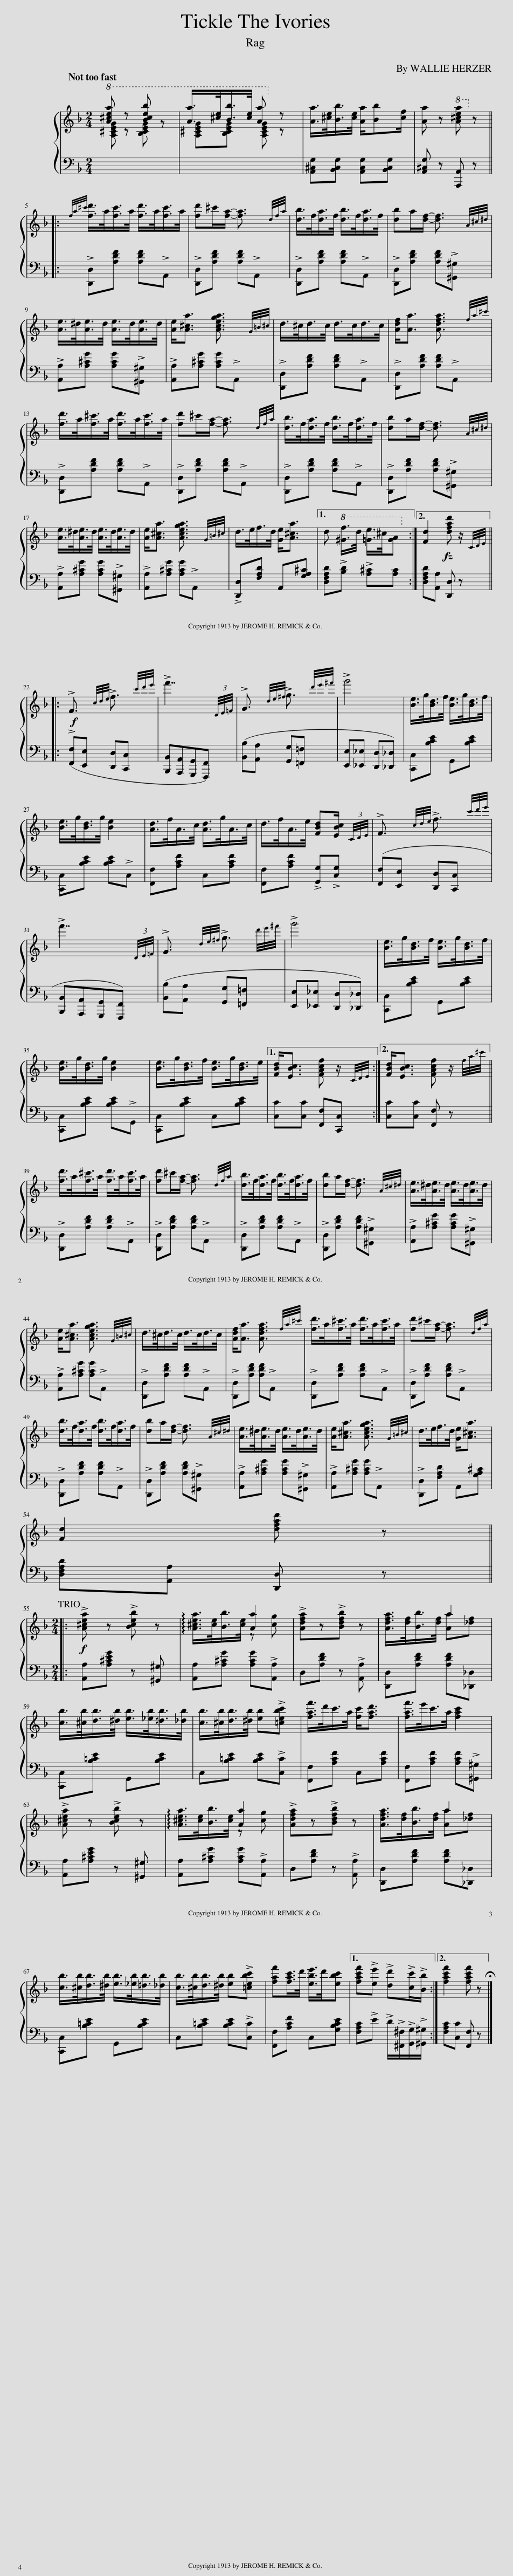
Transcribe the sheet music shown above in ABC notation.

X:1
%%score { ( 1 2 ) | 3 }
L:1/8
Q:1/4=100
M:2/4
I:linebreak $
K:F
V:1 treble
V:2 treble
V:3 bass
V:1
!8va(! [a^c'e'a'] z [bc'e'b'] z | [aa']/>[^c'e']/[bb']/>[c'e']/ [aa']!8va)! z | [Aa]/>[^ce]/[Bb]/>[ce]/ [Aa]/[Bb][cf]/ | [Aa] z!8va(! [a^c'e'a']!8va)! z |:${fa^c'} [fd']/>a/[fc']/>a/ [fd']/>a/[fc']/>a/ | %5
 [fd']^c'/[fa]/- [fa]3/2 (3d/4f/4a/4 | [db]/>f/[da]/>f/ [db]/>f/[da]/>f/ | [db]a/[df]/- [df]3/2 (3A/4^c/4^d/4 |$ [Ae]/>^d/[Ae]/>d/ [Ae]/>d/[Ae]/>d/ | [Ae]<[A^ca] [Acega]3/2 (3G/4=B/4^c/4 | %10
 d/>^c/d/>c/ d/>c/d/>c/ | [Adf]<[Aa] [Adfa]3/2 (3f/4a/4^c'/4 |$ [fd']/>a/[f^c']/>a/ [fd']/>a/[fc']/>a/ | [fd']^c'/[fa]/- [fa]3/2 (3d/4f/4a/4 | [db]/>f/[da]/>f/ [db]/>f/[da]/>f/ | %15
 [db]a/[df]/- [df]3/2 (3A/4^c/4^d/4 |$ [Ae]/>^d/[Ae]/>d/ [Ae]/>d/[Ae]/>d/ | [Ae]<[A^ca] [Acega]3/2 (3G/4=B/4^c/4 | d/>e/f/>d/ [Ge]<[A^ca] |1 d!8va(! [^gf']/>d'/ [=ge']/>^c'/[ga]!8va)! :|2 %20
 [Fd]2 [dfad'] z/ (3C/4D/4E/4 |:$!f! !>!F3/2 (3c/4d/4e/4 !>!f3/2 (3c'/4d'/4e'/4 | !>!f'7/2 (3D/4E/4=F/4 | !>!G3/2 (3d/4e/4^f/4 !>!g3/2 (3d'/4e'/4^f'/4 | !>!g'4 | %25
 [Be]/>g/[Bd]/>f/ [Be]/>g/[Bd]/>f/ |$ [Be]/>g/[Bd]/>g/ [Be]2 | [Ad]/>f/A/>c/ [Ad]/>g/A/>c/ | d/>f/A/>e/ [FBd][EBc]/ (3C/4D/4E/4 | !>!F3/2 (3c/4d/4e/4 !>!f3/2 (3c'/4d'/4e'/4 |$ %30
 !>!f'7/2 (3D/4E/4=F/4 | !>!G3/2 (3d/4e/4^f/4 !>!g3/2 (3d'/4e'/4^f'/4 | !>!g'4 | [Be]/>g/[Bd]/>f/ [Be]/>g/[Bd]/>f/ |$ [Be]/>g/[Bd]/>g/ [Be]2 | %35
 [Be]/>g/[Bd]/>f/ [Be]/>g/[Bd]/>e/ |1 [FBd]<[EBc] [FAcf] z/ (3C/4D/4E/4 :|2 [FBd]<[EBc] [FAcf] z/ (3f/4a/4^c'/4 ||$ [fd']/>a/[f^c']/>a/ [fd']/>a/[fc']/>a/ | [fd']^c'/[fa]/- [fa]3/2 (3d/4f/4a/4 | %40
 [db]/>f/[da]/>f/ [db]/>f/[da]/>f/ | [db]a/[df]/- [df]3/2 (3A/4^c/4^d/4 | [Ae]/>^d/[Ae]/>d/ [Ae]/>d/[Ae]/>d/ |$ [Ae]<[A^ca] [Acega]3/2 (3G/4=B/4^c/4 | d/>^c/d/>c/ d/>c/d/>c/ | %45
 [Adf]<[Aa] [Adfa]3/2 (3f/4a/4^c'/4 | [fd']/>a/[f^c']/>a/ [fd']/>a/[fc']/>a/ | [fd']^c'/[fa]/- [fa]3/2 (3d/4f/4a/4 |$ [db]/>f/[da]/>f/ [db]/>f/[da]/>f/ | [db]a/[df]/- [df]3/2 (3A/4^c/4^d/4 | %50
 [Ae]/>^d/[Ae]/>d/ [Ae]/>d/[Ae]/>d/ | [Ae]<[A^ca] [Acega]3/2 (3G/4=B/4^c/4 | d/>e/f/>d/ [Ge]<[A^ca] |$ [Fd]2 [dfad'] z |:$[M:2/4]!f! !>![A^cea] z !>![Bceb] z | %55
 !arpeggio![A^cea]/>[ce]/[Bb]/>[ce]/ [Aa]2 | !>![Adfa]z!>![Bdfb] z | [Adfa]/>[df]/[Bb]/>[df]/ a2 |$ [cb]/>[^cb]/[db]/>[^db]/ [eb]/>[_eb]/[=db]/>[_db]/ | [cb]/>[^cb]/[db]/>[^db]/ [eb]!>![=cebc'] | %60
 [faf']/>d'/c'/>a/ [fc']<[fad'] | [faf']/>e'/c'/>a/ [fac']2 |$ !>![A^cea] z !>![Bceb] z | !arpeggio![A^cea]/>[ce]/[Bb]/>[ce]/ [Aa]2 | !>![Adfa]z!>![Bdfb] z | %65
 [Adfa]/>[df]/[Bb]/>[df]/ a2 |$ [cb]/>[^cb]/[db]/>[^db]/ [eb]/>[_eb]/[=db]/>[_db]/ | [cb]/>[^cb]/[db]/>[^db]/ [eb]!>![=cebc'] | [faf'][fac']/>d'/ [ebe']/>d'/[ebc'] |1 [fac'f']!>![ee'] !>![dd']!>![cc']/!>![Bb]/ :|2 %70
 [fac'f']2 [fac'f'] z |] %71
V:2
!8va(! [A^ceg] z [Bceg] x | [A^ceg][Bceg] [Aceg]!8va)! z | x4 | x2!8va(! x!8va)! x |:$ x4 | %5
 x4 | x4 | x4 |$ x4 | x4 | %10
 x4 | x4 |$ x4 | x4 | x4 | %15
 x4 |$ x4 | x4 | x4 |1 x!8va(! x3!8va)! :|2 %20
 x4 |:$ x4 | x4 | x4 | x4 | %25
 x4 |$ x4 | x4 | x4 | x4 |$ %30
 x4 | x4 | x4 | x4 |$ x4 | %35
 x4 |1 x4 :|2 x4 ||$ x4 | x4 | %40
 x4 | x4 | x4 |$ x4 | x4 | %45
 x4 | x4 | x4 |$ x4 | x4 | %50
 x4 | x4 | x4 |$ x4 |:$[M:2/4] x4 | %55
 x2 z [^cg] | x4 | x2 [Aa][_df] |$ x4 | x4 | %60
 x4 | x4 |$ x4 | x2 z [^cg] | x4 | %65
 x2 [Aa][_df] |$ x4 | x4 | x4 |1 x4 :|2 %70
 x4 |] %71
V:3
 x4 | x4 | [A,,^C,G,][B,,C,G,] [A,,C,G,][B,,C,G,] | [A,,^C,G,] z [A,,,A,,] z |:$ !>![D,,D,][A,DF] [A,DF]!>!A,, | %5
 !>![D,,D,][A,DF] [A,DF]!>!A,, | !>![D,,D,][A,DF] [A,DF]!>!A,, | !>![D,,D,][A,DF] [A,DF]!>![^G,,^G,] |$ !>![A,,A,][A,^CG] [A,CG]!>![^G,,^G,] | !>![A,,A,][A,^CG] [A,CG]!>!A,, | %10
 !>![D,,D,][A,DF] [A,DF]!>!A,, | !>![D,,D,][A,DF] [A,DF]!>!A,, |$ !>![D,,D,][A,DF] [A,DF]!>!A,, | !>![D,,D,][A,DF] [A,DF]!>!A,, | !>![D,,D,][A,DF] [A,DF]!>!A,, | %15
 !>![D,,D,][A,DF] [A,DF]!>![^G,,^G,] |$ !>![A,,A,][A,^CG] [A,CG]!>![^G,,^G,] | !>![A,,A,][A,^CG] [A,CG]!>!A,, | !>![D,,D,][F,A,D] A,,[G,A,^C] |1 [D,F,A,D]!>![B,D] !>![A,^C][A,C] :|2 %20
 [D,F,A,D][A,,A,] [D,,D,] z |:$ (!>![F,,F,][E,,E,] [D,,D,][C,,C,] | [B,,,B,,][A,,,A,,][G,,,G,,][F,,,F,,]) | ([B,,B,][A,,A,] [G,,G,][=F,,=F,] | [E,,E,][_E,,_E,] [D,,D,][_D,,_D,]) | %25
 [C,,C,][B,CE] G,,[B,CE] |$ [C,,C,][B,CE] [B,CE]!>!C, | [F,,F,][A,CF] C,[A,CF] | [F,,F,][A,CF] !>![G,,G,]!>![C,G,] | ([F,,F,][E,,E,] [D,,D,][C,,C,] |$ %30
 [B,,,B,,][A,,,A,,][G,,,G,,][F,,,F,,]) | ([B,,B,][A,,A,] [G,,G,][=F,,=F,] | [E,,E,][_E,,_E,] [D,,D,][_D,,_D,]) | [C,,C,][B,CE] G,,[B,CE] |$ [C,,C,][B,CE] [B,CE]!>!G,, | %35
 [C,,C,][B,CE] C,[B,CE] |1 [C,C][C,C] [F,,F,][C,,C,] :|2 [C,C][C,C] [F,,F,] z ||$ !>![D,,D,][A,DF] [A,DF]!>!A,, | !>![D,,D,][A,DF] [A,DF]!>!A,, | %40
 !>![D,,D,][A,DF] [A,DF]!>!A,, | !>![D,,D,][A,DF] [A,DF]!>![^G,,^G,] | !>![A,,A,][A,^CG] [A,CG]!>![^G,,^G,] |$ !>![A,,A,][A,^CG] [A,CG]!>!A,, | !>![D,,D,][A,DF] [A,DF]!>!A,, | %45
 !>![D,,D,][A,DF] [A,DF]!>!A,, | !>![D,,D,][A,DF] [A,DF]!>!A,, | !>![D,,D,][A,DF] [A,DF]!>!A,, |$ !>![D,,D,][A,DF] [A,DF]!>!A,, | !>![D,,D,][A,DF] [A,DF]!>![^G,,^G,] | %50
 !>![A,,A,][A,^CG] [A,CG]!>![^G,,^G,] | !>![A,,A,][A,^CG] [A,CG]!>!A,, | !>![D,,D,][F,A,D] A,,[G,A,^C] |$ [D,F,A,D][A,,A,] [D,,D,] z |:$[M:2/4] [A,,A,][A,^CEG] z [^G,,^G,] | %55
 [A,,A,][A,^CG] [A,CG]!>![A,,A,] | D,[A,DF] z !>![A,,A,] | [D,,D,][A,DF] [A,DF][_D,,_D,] |$ [C,,C,][B,=CE] G,,[B,CE] | C,[B,=CE] [B,CE]!>![C,C] | %60
 [F,,F,][A,CF] C,[A,CF] | [F,,F,][A,CF] [A,CF]!>![^G,,^G,] |$ [A,,A,][A,^CEG] z [^G,,^G,] | [A,,A,][A,^CG] [A,CG]!>![A,,A,] | D,[A,DF] z !>![A,,A,] | %65
 [D,,D,][A,DF] [A,DF][_D,,_D,] |$ [C,,C,][B,=CE] G,,[B,CE] | C,[B,=CE] [B,CE]!>![C,C] | [F,,F,][A,CF] C,[G,B,CE] |1 [F,A,C]!>!E !>!D/!>![^F,,^F,]/!>![G,,G,]/!>![^G,,^G,]/ :|2 %70
 [F,A,C][C,C] [F,,F,] z |] %71
